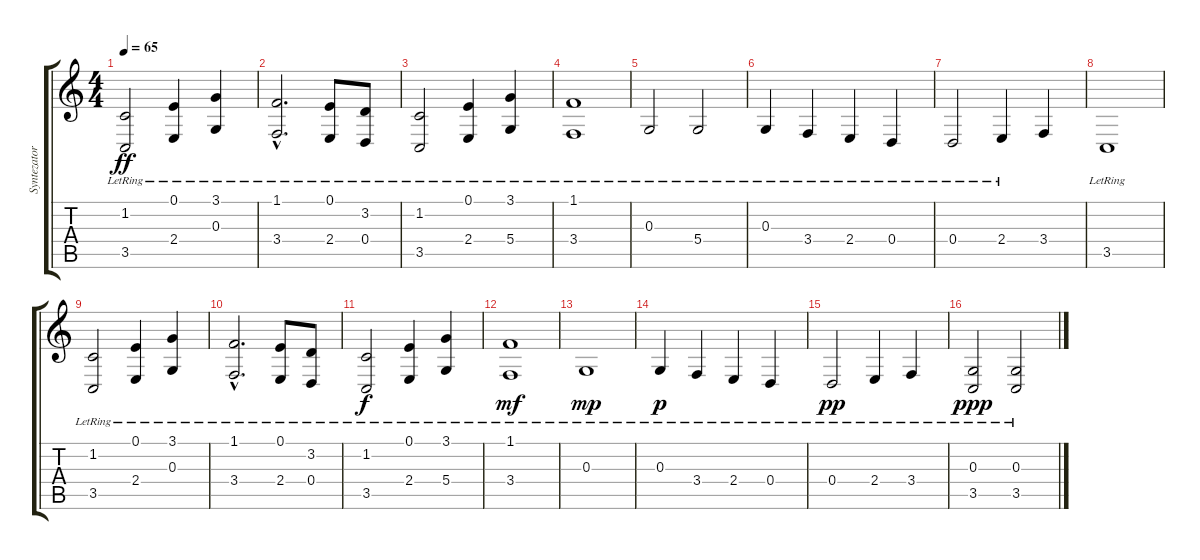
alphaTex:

\track ("Syntezator strun 2" "Syntezator") {instrument synthstrings2}
\staff {score tabs}
\tuning (E4 B3 G3 D3 A2 E2) {hide}
\ts (4 4)
\tempo 65
\clef g2
\ks c
(1.2{lr} 3.5{lr}).2{dy ff} (0.1{lr} 2.4{lr}).4 (3.1{lr} 0.3{lr}).4 |
(1.1{hac lr} 3.4{hac lr}).2{d} (0.1{lr} 2.4{lr}).8 (3.2{lr} 0.4{lr}).8 |
(1.2{lr} 3.5{lr}).2 (0.1{lr} 2.4{lr}).4 (3.1{lr} 5.4{lr}).4 |
(1.1{lr} 3.4{lr}).1 |
0.3{lr}.2 5.4{lr}.2 |
0.3{lr}.4 3.4{lr}.4 2.4{lr}.4 0.4{lr}.4 |
0.4{lr}.2 2.4{lr}.4 3.4.4 |
3.5{lr}.1 |
(1.2{lr} 3.5{lr}).2 (0.1{lr} 2.4{lr}).4 (3.1{lr} 0.3{lr}).4 |
(1.1{hac lr} 3.4{hac lr}).2{d} (0.1{lr} 2.4{lr}).8 (3.2{lr} 0.4{lr}).8 |
(1.2{lr} 3.5{lr}).2{dy f} (0.1{lr} 2.4{lr}).4 (3.1{lr} 5.4{lr}).4 |
(1.1{lr} 3.4{lr}).1{dy mf} |
0.3{lr}.1{dy mp} |
0.3{lr}.4{dy p} 3.4{lr}.4 2.4{lr}.4 0.4{lr}.4 |
0.4{lr}.2{dy pp} 2.4{lr}.4 3.4{lr}.4 |
(0.3{lr} 3.5{lr}).2{dy ppp} (0.3{lr} 3.5{lr}).2
